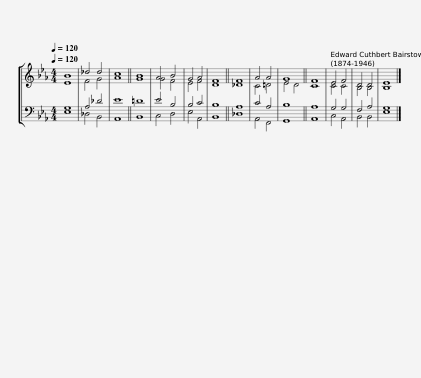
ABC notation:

X:1
%%score [ ( 1 2 ) ( 3 4 ) ]
L:1/8
Q:1/4=120
M:4/4
I:linebreak $
K:Eb
V:1 treble
V:2 treble
V:3 bass
V:4 bass
V:1
 B8 | _d4 d4 | c8 || B8 | A4 B4 | %5
 G4 A4 | F8 || F8 | A4 A4 | G8 || %10
 F8 | E4 F4 | D4 D4 | E8 |] %14
V:2
 E8 | F4 G4 | A8 || G8 | G4 F4 | %5
 E4 F4 | D8 || _D8 | C4 =D4 | E4 D4 || %10
 C8 | C4 C4 | B,4 B,4 | B,8 |] %14
V:3
 G,8 | A,4 _D4 | E8 || =D8 | E4 B,4 | %5
 B,4 C4 | B,8 || A,8 | C4 A,4 | B,8 || %10
 A,8 | G,4 G,4 | F,4 A,4 | G,8 |] %14
V:4
 E,8 | _D,4 B,,4 | A,,8 || B,,8 | C,4 D,4 | %5
 E,4 A,,4 | B,,8 || _D,8 | A,,4 F,,4 | G,,8 || %10
 A,,8 | C,4 A,,4 | B,,4 B,,4 | E,8 |] %14
